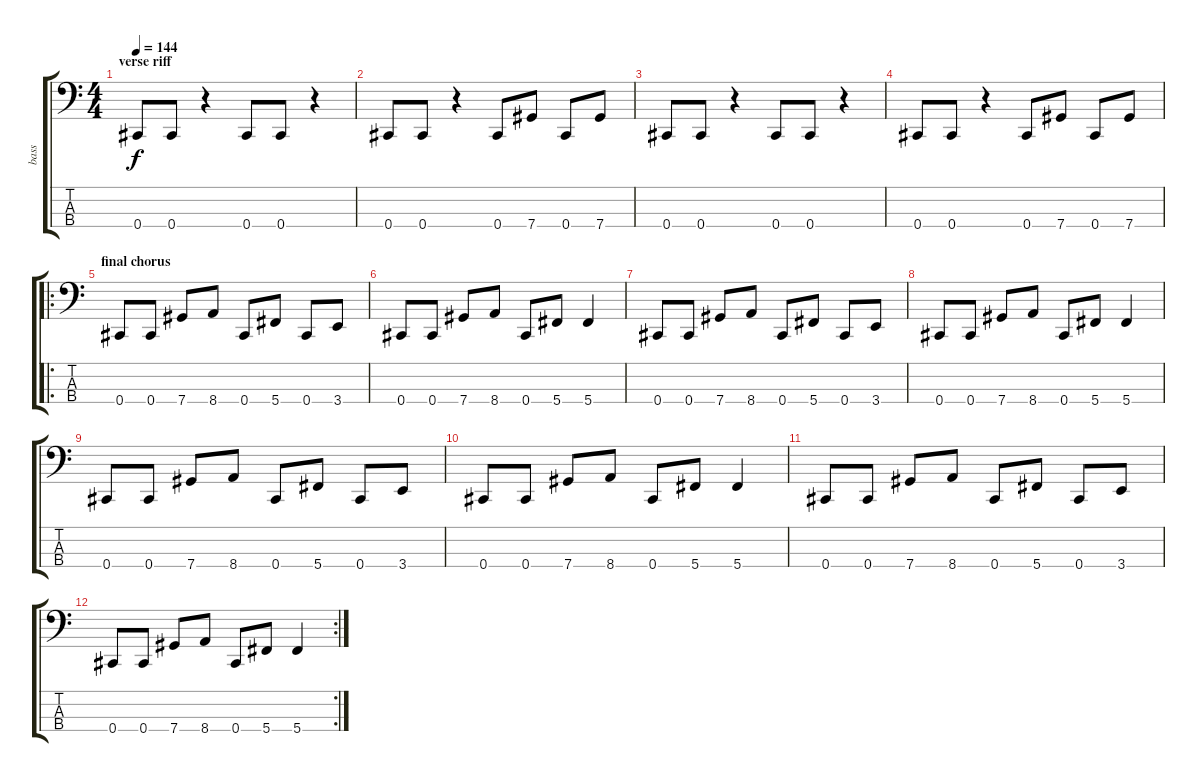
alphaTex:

\track ("bass" "bass") {instrument electricbassfinger}
\staff {score tabs}
\tuning (Gb2 Db2 Ab1 Db1) {hide}
\ts (4 4)
\section ("" "verse riff")
\tempo 144
\clef f4
\ks c
0.4.8{dy f} 0.4.8 r.4 0.4.8 0.4.8 r.4 |
0.4.8 0.4.8 r.4 0.4.8 7.4.8 0.4.8 7.4.8 |
0.4.8 0.4.8 r.4 0.4.8 0.4.8 r.4 |
0.4.8 0.4.8 r.4 0.4.8 7.4.8 0.4.8 7.4.8 |
\ro
\section ("" "final chorus")
0.4.8 0.4.8 7.4.8 8.4.8 0.4.8 5.4.8 0.4.8 3.4.8 |
0.4.8 0.4.8 7.4.8 8.4.8 0.4.8 5.4.8 5.4.4 |
0.4.8 0.4.8 7.4.8 8.4.8 0.4.8 5.4.8 0.4.8 3.4.8 |
0.4.8 0.4.8 7.4.8 8.4.8 0.4.8 5.4.8 5.4.4 |
0.4.8 0.4.8 7.4.8 8.4.8 0.4.8 5.4.8 0.4.8 3.4.8 |
0.4.8 0.4.8 7.4.8 8.4.8 0.4.8 5.4.8 5.4.4 |
0.4.8 0.4.8 7.4.8 8.4.8 0.4.8 5.4.8 0.4.8 3.4.8 |
\rc 2
0.4.8 0.4.8 7.4.8 8.4.8 0.4.8 5.4.8 5.4.4
